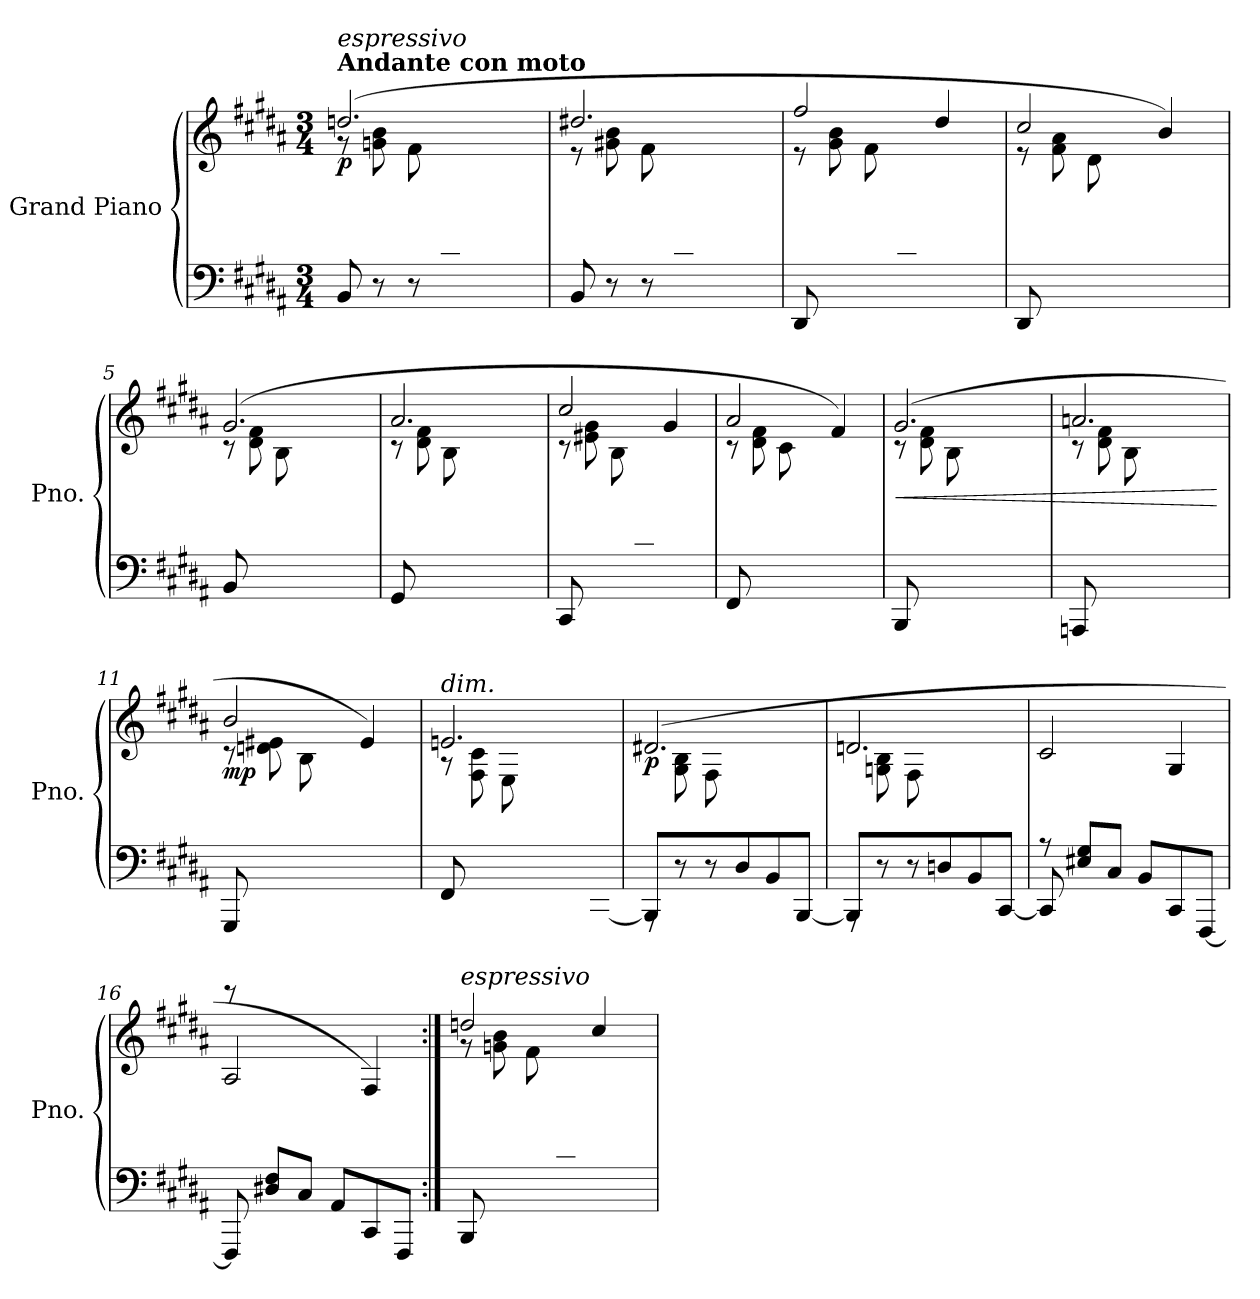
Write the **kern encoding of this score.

**kern	**kern	**dynam
*part1	*part1	*part1
*staff2	*staff1	*staff1/2
*I"Grand Piano	*	*
*I'Pno.	*	*
*clefF4	*clefG2	*
*k[f#c#g#d#a#]	*k[f#c#g#d#a#]	*
*M3/4	*M3/4	*
=1	=1	=1
*^	*^	*
!	!	!LO:TX:a:B:t=Andante con moto	!	!
!	!	!LO:TX:a:i:t=espressivo	!	!
!	!	!	!	!LO:DY:b
4.ryy	8BB/	(>2.ddn/	8r	p
.	8r	.	(<8gn\ 8b\L	.
.	8r	.	8f#\	.
8dn/	8ryy	.	4.ryy	.
8B/	4ryy	.	.	.
8F#/J	.	.	.	.
=2	=2	=2	=2	=2
4.ryy	8BB/)	2.dd#X/	8r	.
.	8r	.	(<8g#X\ 8b\L	.
.	8r	.	8f#\	.
8d#X/	8ryy	.	4.ryy	.
8B/	4ryy	.	.	.
8F#/J	.	.	.	.
=3	=3	=3	=3	=3
4.ryy	8DD#/)	2ff#/	8r	.
.	8ryy	.	8g#\ 8b\L	.
.	2ryy	.	8f#\	.
8d#/	.	.	4.ryy	.
8B/	.	4dd#/	.	.
8F#/J	.	.	.	.
=4	=4	=4	=4	=4
4.ryy	8DD#/	2cc#/	8r	.
.	8ryy	.	8f#\ 8a#\L	.
.	2ryy	.	8d#\	.
8B/	.	.	4.ryy	.
8F#/	.	4b/)	.	.
8D#/J	.	.	.	.
!!LO:LB:g=z	!!
=5	=5	=5	=5	=5
4.ryy	8BB/	(>2.g#/	8r	.
.	8ryy	.	8d#\ 8f#\L	.
.	2ryy	.	8B\	.
8G#/	.	.	4.ryy	.
8F#/	.	.	.	.
8D#/J	.	.	.	.
=6	=6	=6	=6	=6
4.ryy	8GG#/	2.a#/	8r	.
.	8ryy	.	8d#\ 8f#\L	.
.	2ryy	.	8B\	.
8G#/	.	.	4.ryy	.
8F#/	.	.	.	.
8D#/J	.	.	.	.
=7	=7	=7	=7	=7
4.ryy	8CC#/	2cc#/	8r	.
.	8ryy	.	8e#X\ 8g#\L	.
.	2ryy	.	8B\	.
8c#/	.	.	4.ryy	.
8E#X/	.	4g#/	.	.
8C#/J	.	.	.	.
=8	=8	=8	=8	=8
4.ryy	8FF#/	2a#/	8r	.
.	8ryy	.	8d#\ 8f#\L	.
.	2ryy	.	8c#\	.
8A#/	.	.	4.ryy	.
8C#/	.	4f#/)	.	.
8AA#/J	.	.	.	.
=9	=9	=9	=9	=9
!	!	!	!	!LO:HP:b
4.ryy	8BBB/	(>2.g#/	8r	<
.	8ryy	.	8d#\ 8f#\L	.
.	2ryy	.	8B\	.
8G#/	.	.	4.ryy	.
8D#/	.	.	.	.
8BB/J	.	.	.	.
!!LO:LB:g=z	!!
=10	=10	=10	=10	=10
4.ryy	8AAAn/	2.an/	8r	.
.	8ryy	.	8d#\ 8f#\L	.
.	2ryy	.	8B\	.
8An/	.	.	4.ryy	.
8D#/	.	.	.	.
8BB/J	.	.	.	.
*v	*v	*	*	*
*	*v	*v	*
.	.	[
=11	=11	=11
*^	*^	*
!	!	!	!	!LO:DY:b
4.ryy	8GGG#/	2b/	8r	mp
.	8ryy	.	8dn\ 8e#X\L	.
.	2ryy	.	8B\	.
8G#/	.	.	4.ryy	.
8Dn/	.	4e#/)	.	.
8GG#/J	.	.	.	.
=12	=12	=12	=12	=12
!	!	!LO:TX:a:i:t=dim.	!	!
4.ryy	8FF#/	2.en/	8r	.
.	8ryy	.	8F#\ 8c#\L	.
.	2ryy	.	8E\	.
8C#/	.	.	4.ryy	.
8FF#/	.	.	.	.
[8BBB/J	.	.	.	.
=13	=13	=13	=13	=13
!	!	!	!	!LO:DY:b
8BBB/]	8rAAA	(>2.d#X/	8ryy	p
4ryy	8r	.	8G#\ 8B\L	.
.	8r	.	8F#\	.
8D#/	8ryy	.	4.ryy	.
8BB/	4ryy	.	.	.
[8BBB/J	.	.	.	.
=14	=14	=14	=14	=14
8BBB/]	8rAAA	2.dn/	8ryy	.
4ryy	8r	.	8Gn\ 8B\L	.
.	8r	.	8F#\	.
8Dn/	8ryy	.	4.ryy	.
8BB/	4ryy	.	.	.
[8CC#/J	.	.	.	.
!!LO:LB:g=z	!!
=15	=15	=15	=15	=15
8CC#/]	8rA	2c#/	4.ryy	.
8E#X/ 8G#/L	8ryy	.	.	.
8C#/J	8ryy	.	.	.
4.ryy	8BB/L	.	8ryy	.
.	8CC#/	4G#/	4ryy	.
.	[8FFF#/J	.	.	.
=16	=16	=16	=16	=16
8ryy	8FFF#/]	2A#/	8rccc	.
8D#X/ 8F#/L	8ryy	.	4ryy	.
8C#/J	8ryy	.	.	.
4.ryy	8AA#/L	.	8ryy	.
.	8CC#/	4F#/)	4ryy	.
.	8FFF#/J	.	.	.
=17:|!	=17:|!	=17:|!	=17:|!	=17:|!
!	!	!LO:TX:a:i:t=espressivo	!	!
4.ryy	8BBB/	2ddn/	8r	.
.	8ryy	.	8gn\ 8b\L	.
.	2ryy	.	8f#\	.
8dn/	.	.	4.ryy	.
8B/	.	4cc#/	.	.
8F#/J	.	.	.	.
*v	*v	*	*	*
*	*v	*v	*
=	=	=
*-	*-	*-
